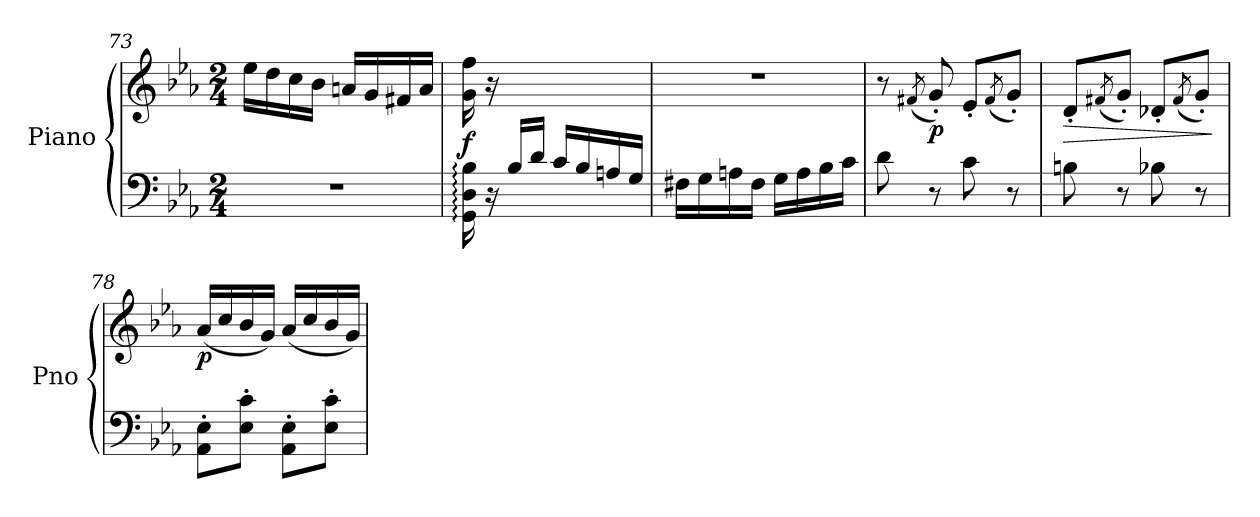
**kern	**kern	**dynam
*part1	*part1	*part1
*staff2	*staff1	*staff1/2
*I"Piano	*	*
*I'Pno	*	*
!!LO:LB:g=z
*clefF4	*clefG2	*
*k[b-e-a-]	*k[b-e-a-]	*
*M2/4	*M2/4	*
=73	=73	=73
2r	16ee-\LL	.
.	16dd\	.
.	16cc\	.
.	16b-\JJ	.
.	16an/LL	.
.	16g/	.
.	16f#X/	.
.	16a/JJ	.
=74	=74	=74
*^	*	*
!	!	!	!LO:DY:b
8ryy	16GG\: 16D\: 16B-\:	16g\ 16ff\	f
.	16r	16r	.
16B-/LL	8ryy	4.ryy	.
16d/JJ	.	.	.
16c/LL	4ryy	.	.
16B-/	.	.	.
16An/	.	.	.
16G/JJ	.	.	.
*v	*v	*	*
=75	=75	=75
16F#X\LL	2r	.
16G\	.	.
16An\	.	.
16F#\JJ	.	.
16G\LL	.	.
16A\	.	.
16B-\	.	.
16c\JJ	.	.
=76	=76	=76
8d\	8r	.
.	(8qf#X/	.
!	!	!LO:DY:b
8r	8g'/)	p
8c\	8e-'/L	.
.	(8qf#/	.
8r	8g'/J)	.
=77	=77	=77
!	!	!LO:HP:b
8Bn\	8d'/L	>
.	(8qf#X/	.
8r	8g'/J)	.
8B-X\	8d-X'/L	.
.	(8qf#/	.
8r	8g'/J)	.
.	.	]
=78	=78	=78
!	!	!LO:DY:b
8AA-\' 8E-\'L	(16a-/LL	p
.	16cc/	.
8E-\' 8c\'J	16b-/	.
.	16g/JJ)	.
8AA-\' 8E-\'L	(16a-/LL	.
.	16cc/	.
8E-\' 8c\'J	16b-/	.
.	16g/JJ)	.
=	=	=
*-	*-	*-
